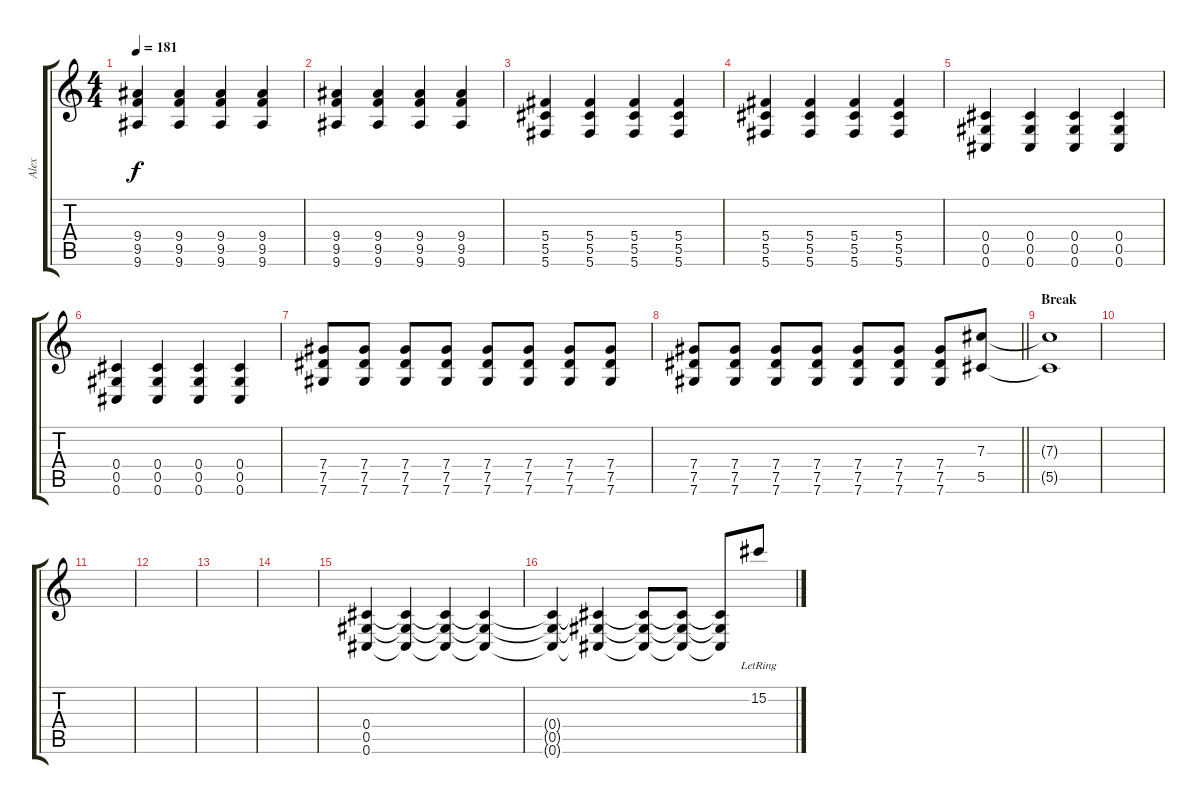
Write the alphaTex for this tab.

\track ("Alex" "Alex") {instrument distortionguitar}
\staff {score tabs}
\tuning (Eb4 Bb3 Gb3 Db3 Ab2 Db2) {hide}
\ts (4 4)
\tempo 181
\clef g2
\ks c
(9.4 9.5 9.6).4{dy f} (9.4 9.5 9.6).4 (9.4 9.5 9.6).4 (9.4 9.5 9.6).4 |
(9.4 9.5 9.6).4 (9.4 9.5 9.6).4 (9.4 9.5 9.6).4 (9.4 9.5 9.6).4 |
(5.4 5.5 5.6).4 (5.4 5.5 5.6).4 (5.4 5.5 5.6).4 (5.4 5.5 5.6).4 |
(5.4 5.5 5.6).4 (5.4 5.5 5.6).4 (5.4 5.5 5.6).4 (5.4 5.5 5.6).4 |
(0.4 0.5 0.6).4 (0.4 0.5 0.6).4 (0.4 0.5 0.6).4 (0.4 0.5 0.6).4 |
(0.4 0.5 0.6).4 (0.4 0.5 0.6).4 (0.4 0.5 0.6).4 (0.4 0.5 0.6).4 |
(7.4 7.5 7.6).8 (7.4 7.5 7.6).8 (7.4 7.5 7.6).8 (7.4 7.5 7.6).8 (7.4 7.5 7.6).8 (7.4 7.5 7.6).8 (7.4 7.5 7.6).8 (7.4 7.5 7.6).8 |
\barLineRight lightlight
(7.4 7.5 7.6).8 (7.4 7.5 7.6).8 (7.4 7.5 7.6).8 (7.4 7.5 7.6).8 (7.4 7.5 7.6).8 (7.4 7.5 7.6).8 (7.4 7.5 7.6).8 (7.3 5.5).8 |
\section ("" "Break")
(7.3{t} 5.5{t}).1 |
|
|
|
|
|
(0.4 0.5 0.6).4 (0.4{t} 0.5{t} 0.6{t}).4 (0.4{t} 0.5{t} 0.6{t}).4 (0.4{t} 0.5{t} 0.6{t}).4 |
(0.4{t} 0.5{t} 0.6{t}).4 (0.4{t} 0.5{t} 0.6{t}).4 (0.4{t} 0.5{t} 0.6{t}).8 (0.4{t} 0.5{t} 0.6{t}).8 (0.4{t} 0.5{t} 0.6{t}).8 15.2{lr}.8
